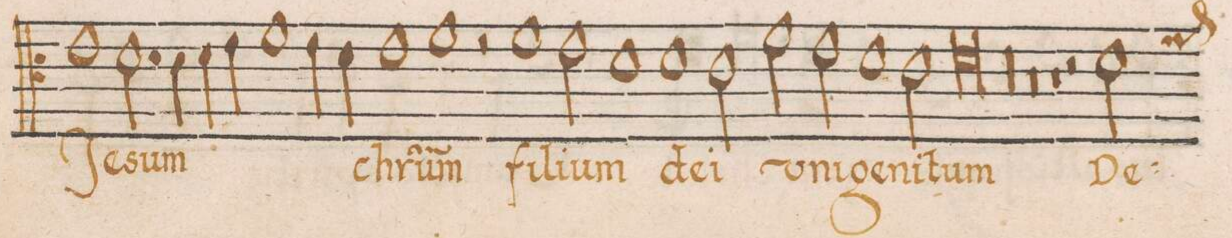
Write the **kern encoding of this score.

**kern	**text
*I"CANTVS	*
*clefC4	*
*k[]	*
*met(C|)	*
*M2/1	*
1e	Je-
=16-	=16-
2.d\	-sum
4c\	.
4d\	.
4e\	.
1f\	.
=17-	=17-
4e\	.
4d\	.
1e	chr(i-
=18-	=18-
1f	-st)um
2rf	.
1f\	fi-
=19-	=19-
2e\	-li-
1d	-um
=20-	=20-
1d	de-
2c\	-i
2f\	u-
=21-	=21-
2e\	-ni-
1d	-ge-
2c\	-ni-
=22-	=22-
0d	-tum
=23-	=23-
00rf	.
=24-	=24-
=25-	=25-
0r	.
=26-	=26-
1r	.
2rd	.
*custos:f	*
2d\	De-
=27-	=27-
*-	*-
